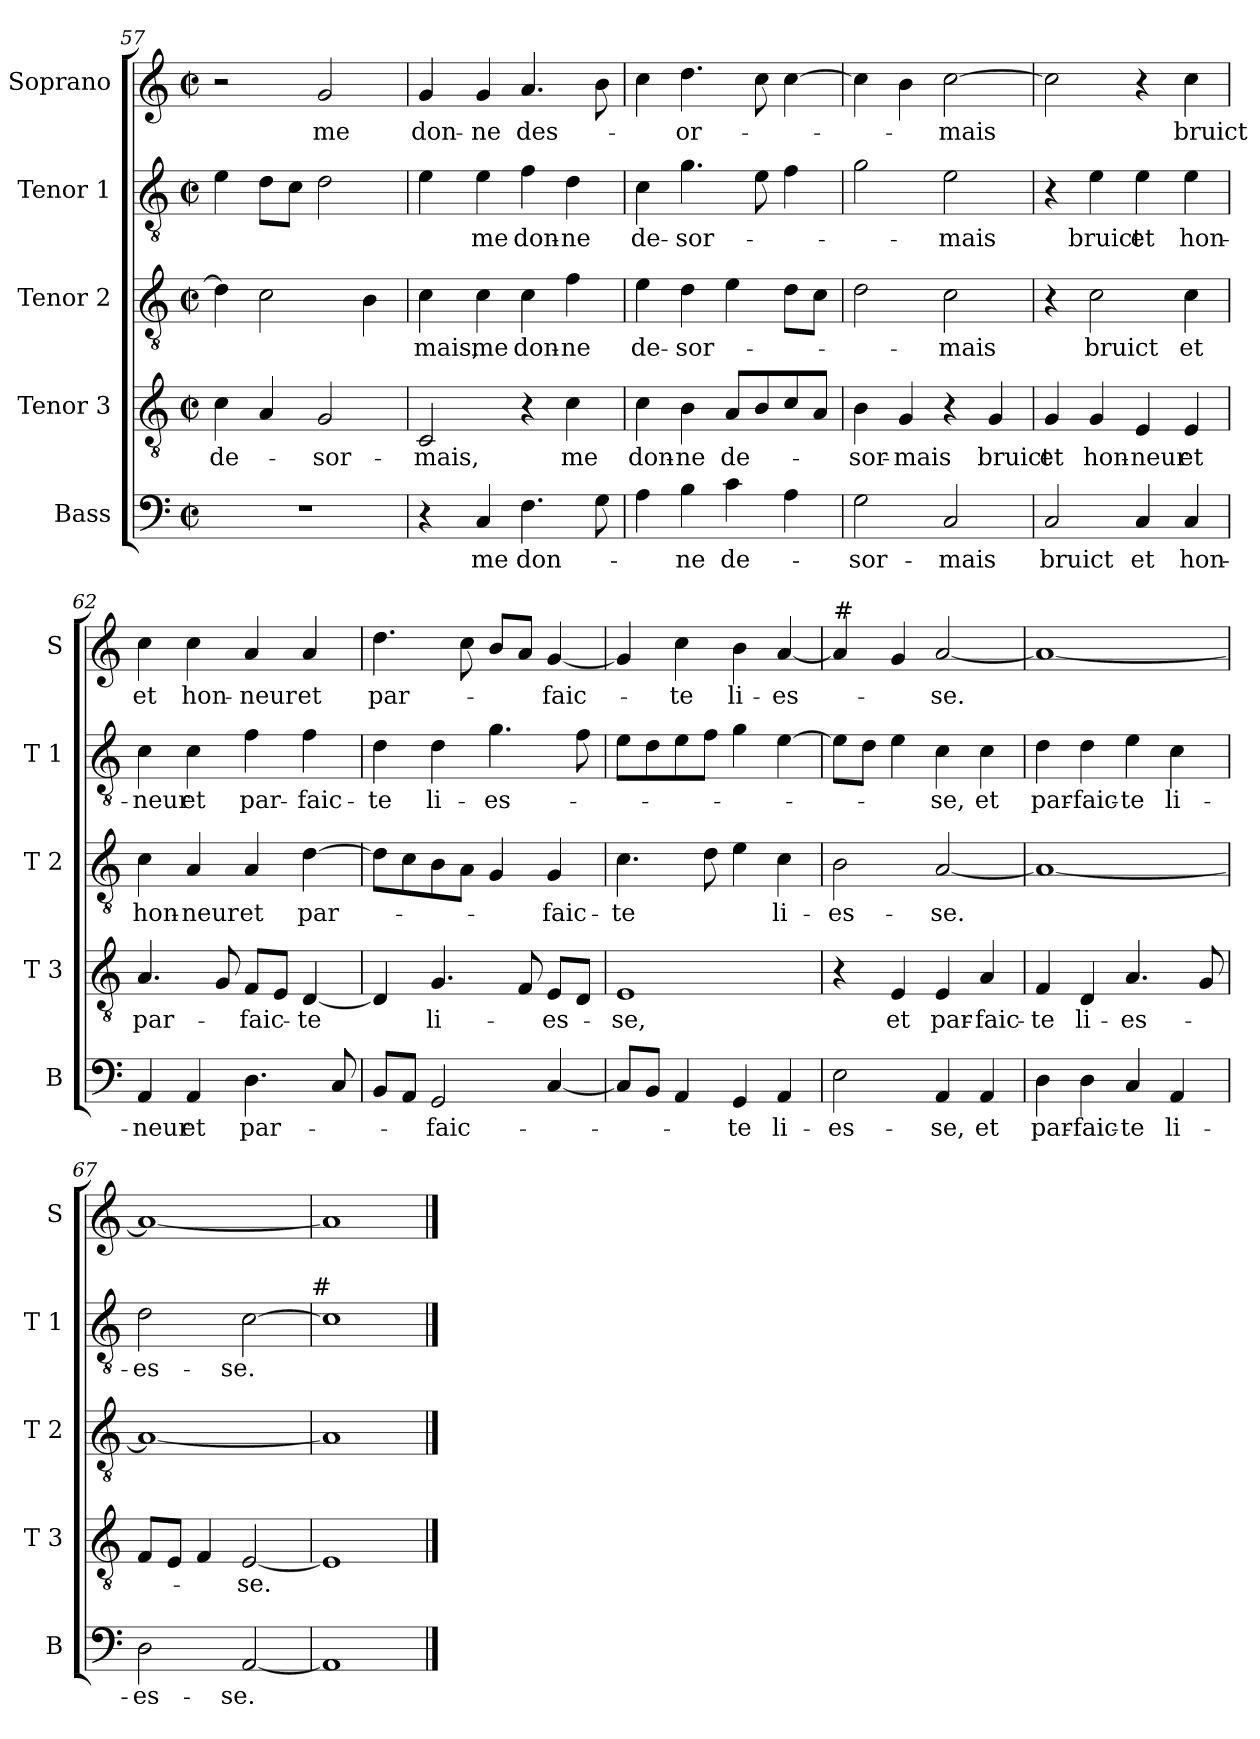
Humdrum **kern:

**kern	**text	**kern	**text	**kern	**text	**kern	**text	**kern	**text
*part5	*part5	*part4	*part4	*part3	*part3	*part2	*part2	*part1	*part1
*staff5	*staff5	*staff4	*staff4	*staff3	*staff3	*staff2	*staff2	*staff1	*staff1
*I"Bass	*	*I"Tenor 3	*	*I"Tenor 2	*	*I"Tenor 1	*	*I"Soprano	*
*I'B	*	*I'T 3	*	*I'T 2	*	*I'T 1	*	*I'S	*
!!LO:PB:g=z
*clefF4	*	*clefGv2	*	*clefGv2	*	*clefGv2	*	*clefG2	*
*k[]	*	*k[]	*	*k[]	*	*k[]	*	*k[]	*
*C:	*	*C:	*	*C:	*	*C:	*	*C:	*
*M2/2	*	*M2/2	*	*M2/2	*	*M2/2	*	*M2/2	*
*met(c|)	*	*met(c|)	*	*met(c|)	*	*met(c|)	*	*met(c|)	*
=57	=57	=57	=57	=57	=57	=57	=57	=57	=57
1r	.	4c\	de-	4d\]	.	4e\	.	2r	.
.	.	4A/	.	2c\	.	8d\L	.	.	.
.	.	.	.	.	.	8c\J	.	.	.
.	.	2G/	-sor-	.	.	2d\	.	2g/	me
.	.	.	.	4B\	.	.	.	.	.
=58	=58	=58	=58	=58	=58	=58	=58	=58	=58
4r	.	2C/	-mais,	4c\	-mais,	4e\	.	4g/	don-
4C/	me	.	.	4c\	me	4e\	me	4g/	-ne
4.F\	don-	4r	.	4c\	don-	4f\	don-	4.a/	des-
.	.	4c\	me	4f\	-ne	4d\	-ne	.	.
8G\	.	.	.	.	.	.	.	8b\	.
=59	=59	=59	=59	=59	=59	=59	=59	=59	=59
4A\	.	4c\	don-	4e\	de-	4c\	de-	4cc\	.
4B\	-ne	4B\	-ne	4d\	-sor-	4.g\	-sor-	4.dd\	-or-
4c\	de-	8A/L	de-	4e\	.	.	.	.	.
.	.	8B/	.	.	.	8e\	.	8cc\	.
4A\	.	8c/	.	8d\L	.	4f\	.	[4cc\	.
.	.	8A/J	.	8c\J	.	.	.	.	.
=60	=60	=60	=60	=60	=60	=60	=60	=60	=60
2G\	-sor-	4B\	-sor-	2d\	.	2g\	.	4cc\]	.
.	.	4G/	-mais	.	.	.	.	4b\	.
2C/	-mais	4r	.	2c\	-mais	2e\	-mais	[2cc\	-mais
.	.	4G/	bruict	.	.	.	.	.	.
=61	=61	=61	=61	=61	=61	=61	=61	=61	=61
2C/	bruict	4G/	et	4r	.	4r	.	2cc\]	.
.	.	4G/	hon-	2c\	bruict	4e\	bruict	.	.
4C/	et	4E/	-neur	.	.	4e\	et	4r	.
4C/	hon-	4E/	et	4c\	et	4e\	hon-	4cc\	bruict
=62	=62	=62	=62	=62	=62	=62	=62	=62	=62
4AA/	-neur	4.A/	par-	4c\	hon-	4c\	-neur	4cc\	et
4AA/	et	.	.	4A/	-neur	4c\	et	4cc\	hon-
.	.	8G/	.	.	.	.	.	.	.
4.D\	par-	8F/L	-faic-	4A/	et	4f\	par-	4a/	-neur
.	.	8E/J	.	.	.	.	.	.	.
.	.	[4D/	-te	[4d\	par-	4f\	-faic-	4a/	et
8C/	.	.	.	.	.	.	.	.	.
!!LO:LB:g=z
=63	=63	=63	=63	=63	=63	=63	=63	=63	=63
8BB/L	.	4D/]	.	8d\L]	.	4d\	-te	4.dd\	par-
8AA/J	.	.	.	8c\	.	.	.	.	.
2GG/	-faic-	4.G/	li-	8B\	.	4d\	li-	.	.
.	.	.	.	8A\J	.	.	.	8cc\	.
.	.	.	.	4G/	.	4.g\	-es-	8b/L	.
.	.	8F/	.	.	.	.	.	8a/J	.
[4C/	.	8E/L	-es-	4G/	-faic-	.	.	[4g/	-faic-
.	.	8D/J	.	.	.	8f\	.	.	.
=64	=64	=64	=64	=64	=64	=64	=64	=64	=64
8C/L]	.	1E	-se,	4.c\	-te	8e\L	.	4g/]	.
8BB/J	.	.	.	.	.	8d\	.	.	.
4AA/	.	.	.	.	.	8e\	.	4cc\	-te
.	.	.	.	8d\	.	8f\J	.	.	.
4GG/	-te	.	.	4e\	.	4g\	.	4b\	li-
4AA/	li-	.	.	4c\	li-	[4e\	.	[4a/	-es-
=65	=65	=65	=65	=65	=65	=65	=65	=65	=65
!	!	!	!	!	!	!	!	!LO:TX:a:t=#	!
2E\	-es-	4r	.	2B\	-es-	8e\L]	.	4a/]	.
.	.	.	.	.	.	8d\J	.	.	.
.	.	4E/	et	.	.	4e\	.	4g/	.
4AA/	-se,	4E/	par-	[2A/	-se.	4c\	-se,	[2a/	-se.
4AA/	et	4A/	-faic-	.	.	4c\	et	.	.
=66	=66	=66	=66	=66	=66	=66	=66	=66	=66
4D\	par-	4F/	-te	1A_	.	4d\	par-	1a_	.
4D\	-faic-	4D/	li-	.	.	4d\	-faic-	.	.
4C/	-te	4.A/	-es-	.	.	4e\	-te	.	.
4AA/	li-	.	.	.	.	4c\	li-	.	.
.	.	8G/	.	.	.	.	.	.	.
=67	=67	=67	=67	=67	=67	=67	=67	=67	=67
2D\	-es-	8F/L	.	1A_	.	2d\	-es-	1a_	.
.	.	8E/J	.	.	.	.	.	.	.
.	.	4F/	.	.	.	.	.	.	.
[2AA/	-se.	[2E/	-se.	.	.	[2c\	-se.	.	.
!	!	!	!	!	!	!LO:TX:a:t=#	!	!	!
=68	=68	=68	=68	=68	=68	=68	=68	=68	=68
1AA]	.	1E]	.	1A]	.	1c]	.	1a]	.
==	==	==	==	==	==	==	==	==	==
*-	*-	*-	*-	*-	*-	*-	*-	*-	*-
